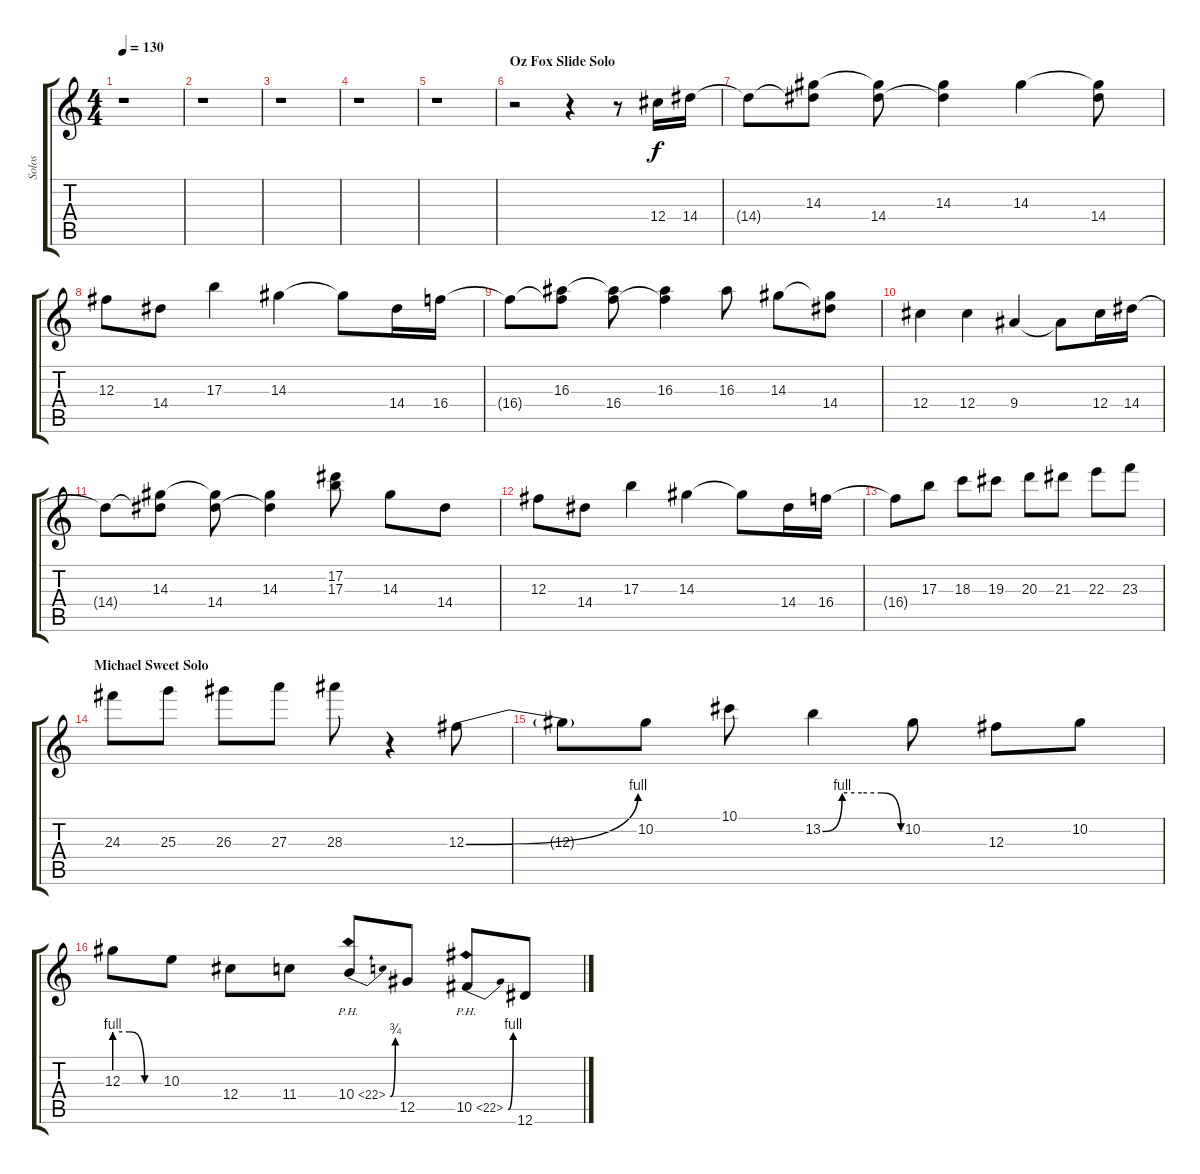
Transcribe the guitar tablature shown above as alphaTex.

\track ("Solos" "Solos") {instrument overdrivenguitar}
\staff {score tabs}
\tuning (Eb4 Bb3 Gb3 Db3 Ab2 Eb2) {hide}
\ts (4 4)
\tempo 130
\clef g2
\ks c
r.1{dy mp} |
r.1 |
r.1 |
r.1 |
r.1 |
\section ("" "Oz Fox Slide Solo")
r.2 r.4 r.8 12.4.16{dy f} 14.4.16 |
14.4{t}.8 (14.3 14.4{t}).8 (14.3{t} 14.4).8 (14.3 14.4{t}).4 14.3.4 (14.3{t} 14.4).8 |
12.3.8 14.4.8 17.3.4 14.3.4 14.3{t}.8 14.4.16 16.4.16 |
16.4{t}.8 (16.3 16.4{t}).8 (16.3{t} 16.4).8 (16.3 16.4{t}).4 16.3.8 14.3.8 (14.3{t} 14.4).8 |
12.4.4 12.4.4 9.4.4 9.4{t}.8 12.4.16 14.4.16 |
14.4{t}.8 (14.3 14.4{t}).8 (14.3{t} 14.4).8 (14.3 14.4{t}).4 (17.2 17.3).8 14.3.8 14.4.8 |
12.3.8 14.4.8 17.3.4 14.3.4 14.3{t}.8 14.4.16 16.4.16 |
16.4{t}.8 17.3.8 18.3.8 19.3.8 20.3.8 21.3.8 22.3.8 23.3.8 |
\section ("" "Michael Sweet Solo")
24.3.8 25.3.8 26.3.8 27.3.8 28.3.8 r.4 12.3{be (bend 0 0 60 4)}.8 |
12.3{t}.8 10.2.8 10.1.8 13.2{be (custom 0 0 15 4 30 4 45 4 60 0)}.4 10.2.8 12.3.8 10.2.8 |
12.3{be (custom 0 4 20 4 40 0 60 0)}.8 10.3.8 12.4.8 11.4.8 10.4{be (bend 0 0 60 3) ph 12}.8 12.5.8 10.5{be (bend 0 0 60 4) ph 12}.8 12.6.8
